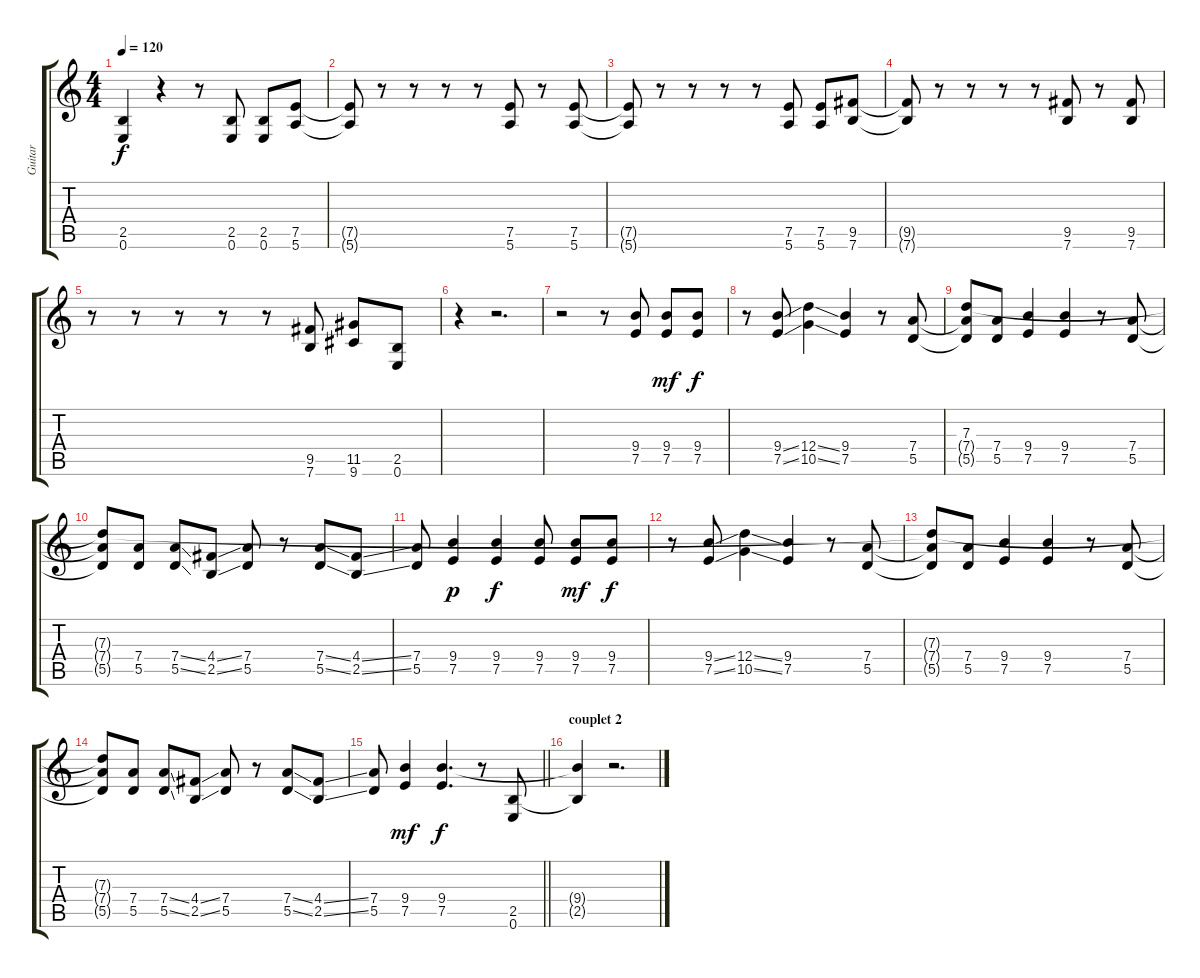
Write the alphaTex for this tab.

\track ("Guitar" "Guitar") {instrument overdrivenguitar}
\staff {score tabs}
\tuning (E4 B3 G3 D3 A2 E2) {hide}
\ts (4 4)
\tempo 120
\clef g2
\ks c
(2.5{t} 0.6{t}).4{dy f} r.4 r.8 (2.5 0.6).8 (2.5 0.6).8 (7.5 5.6).8 |
(7.5{t} 5.6{t}).8 r.8 r.8 r.8 r.8 (7.5 5.6).8 r.8 (7.5 5.6).8 |
(7.5{t} 5.6{t}).8 r.8 r.8 r.8 r.8 (7.5 5.6).8 (7.5 5.6).8 (9.5 7.6).8 |
(9.5{t} 7.6{t}).8 r.8 r.8 r.8 r.8 (9.5 7.6).8 r.8 (9.5 7.6).8 |
r.8 r.8 r.8 r.8 r.8 (9.5 7.6).8 (11.5 9.6).8 (2.5 0.6).8 |
r.4 r.2{d} |
r.2 r.8 (9.4 7.5).8 (9.4 7.5).8{dy mf} (9.4 7.5).8{dy f} |
r.8 (9.4{ss} 7.5{ss}).8 (12.4{ss} 10.5{ss}).4 (9.4 7.5).4 r.8 (7.4 5.5).8 |
(7.3 7.4{t} 5.5{t}).8 (7.4 5.5).8 (9.4 7.5).4 (9.4 7.5).4 r.8 (7.4 5.5).8 |
(7.3{t} 7.4{t} 5.5{t}).8 (7.4 5.5).8 (7.4{ss} 5.5{ss}).8 (4.4{ss} 2.5{ss}).8 (7.4 5.5).8 r.8 (7.4{ss} 5.5{ss}).8 (4.4{ss} 2.5{ss}).8 |
(7.4 5.5).8 (9.4 7.5).4{dy p} (9.4 7.5).4{dy f} (9.4 7.5).8 (9.4 7.5).8{dy mf} (9.4 7.5).8{dy f} |
r.8 (9.4{ss} 7.5{ss}).8 (12.4{ss} 10.5{ss}).4 (9.4 7.5).4 r.8 (7.4 5.5).8 |
(7.3{t} 7.4{t} 5.5{t}).8 (7.4 5.5).8 (9.4 7.5).4 (9.4 7.5).4 r.8 (7.4 5.5).8 |
(7.3{t} 7.4{t} 5.5{t}).8 (7.4 5.5).8 (7.4{ss} 5.5{ss}).8 (4.4{ss} 2.5{ss}).8 (7.4 5.5).8 r.8 (7.4{ss} 5.5{ss}).8 (4.4{ss} 2.5{ss}).8 |
\barLineRight lightlight
(7.4 5.5).8 (9.4 7.5).4{dy mf} (9.4 7.5).4{d dy f} r.8 (2.5 0.6).8 |
\section ("" "couplet 2")
(9.4{t} 2.5{t}).4 r.2{d}
